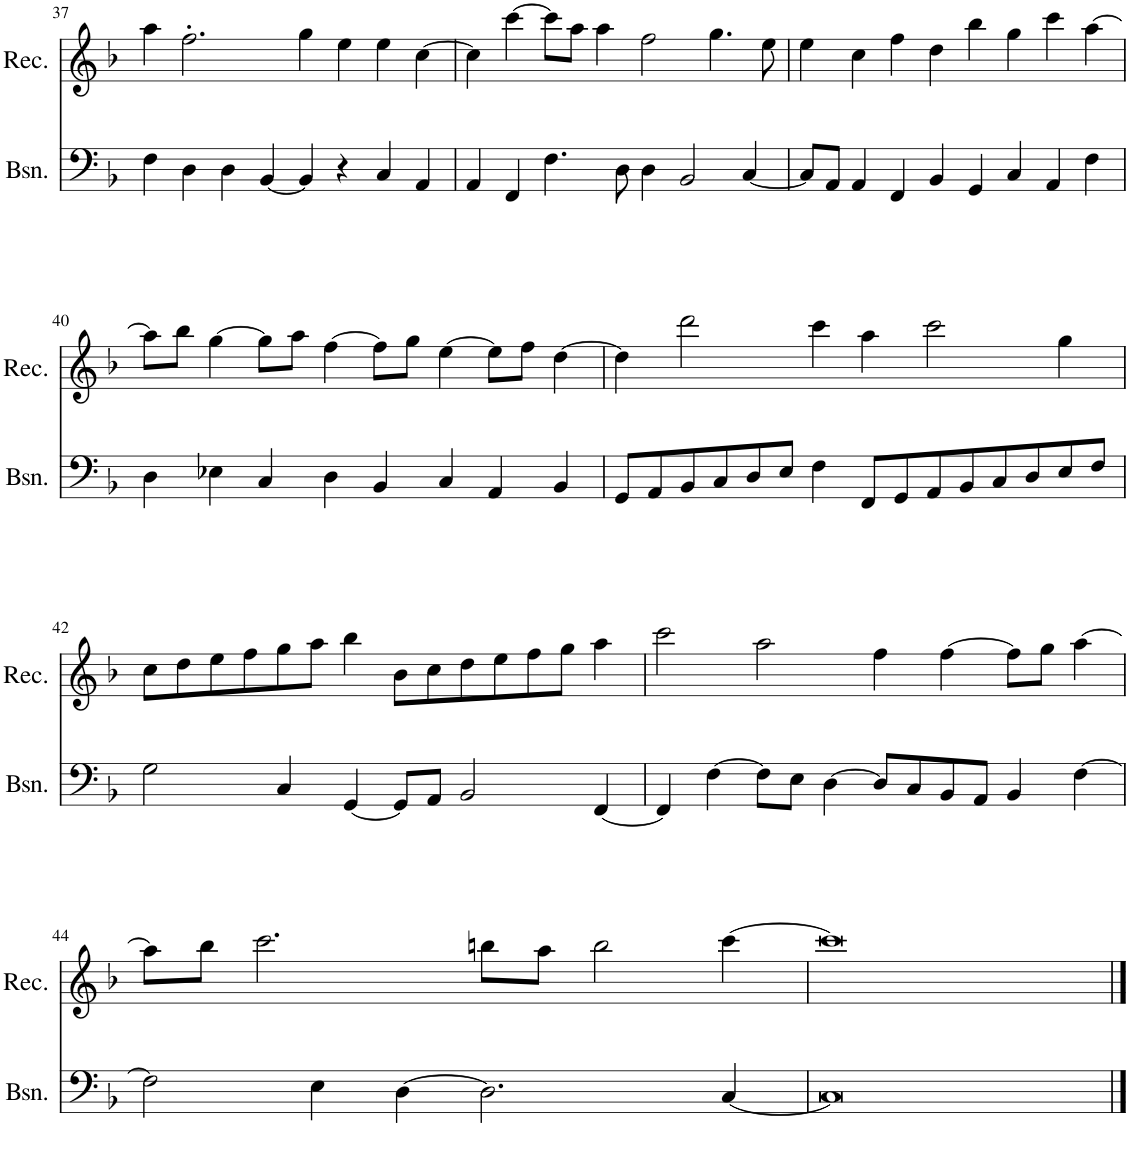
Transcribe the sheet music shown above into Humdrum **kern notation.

**kern	**kern
*part2	*part1
*staff2	*staff1
*I"ファゴット	*I"リコーダー
!!LO:PB:g=z
*clefF4	*clefG2
*k[b-]	*k[b-]
*M8/4	*M8/4
=37	=37
4F\	4aa\
4D\	2.ff'\
4D\	.
[4BB-/	.
4BB-/]	4gg\
4r	4ee\
4C/	4ee\
4AA/	[4cc\
=38	=38
4AA/	4cc\]
4FF/	[4ccc\
4.F\	8ccc\L]
.	8aa\J
.	4aa\
8D\	.
4D\	2ff\
2BB-/	.
.	4.gg\
[4C/	.
.	8ee\
=39	=39
8C/L]	4ee\
8AA/J	.
4AA/	4cc\
4FF/	4ff\
4BB-/	4dd\
4GG/	4bb-\
4C/	4gg\
4AA/	4ccc\
4F\	[4aa\
!!LO:LB:g=z
=40	=40
4D\	8aa\L]
.	8bb-\J
4E-X\	[4gg\
4C/	8gg\L]
.	8aa\J
4D\	[4ff\
4BB-/	8ff\L]
.	8gg\J
4C/	[4ee\
4AA/	8ee\L]
.	8ff\J
4BB-/	[4dd\
=41	=41
8GG/L	4dd\]
8AA/	.
8BB-/	2ddd\
8C/	.
8D/	.
8E/J	.
4F\	4ccc\
8FF/L	4aa\
8GG/	.
8AA/	2ccc\
8BB-/	.
8C/	.
8D/	.
8E/	4gg\
8F/J	.
!!LO:LB:g=z
=42	=42
2G\	8cc\L
.	8dd\
.	8ee\
.	8ff\
4C/	8gg\
.	8aa\J
[4GG/	4bb-\
8GG/L]	8b-\L
8AA/J	8cc\
2BB-/	8dd\
.	8ee\
.	8ff\
.	8gg\J
[4FF/	4aa\
=43	=43
4FF/]	2ccc\
[4F\	.
8F\L]	2aa\
8E\J	.
[4D\	.
8D/L]	4ff\
8C/	.
8BB-/	[4ff\
8AA/J	.
4BB-/	8ff\L]
.	8gg\J
[4F\	[4aa\
!!LO:LB:g=z
=44	=44
2F\]	8aa\L]
.	8bb-\J
.	2.ccc\
4E\	.
[4D\	.
2.D\]	8bbn\L
.	8aa\J
.	2bb\
[4C/	[4ccc\
=45	=45
0C]	0ccc]
==	==
*-	*-
